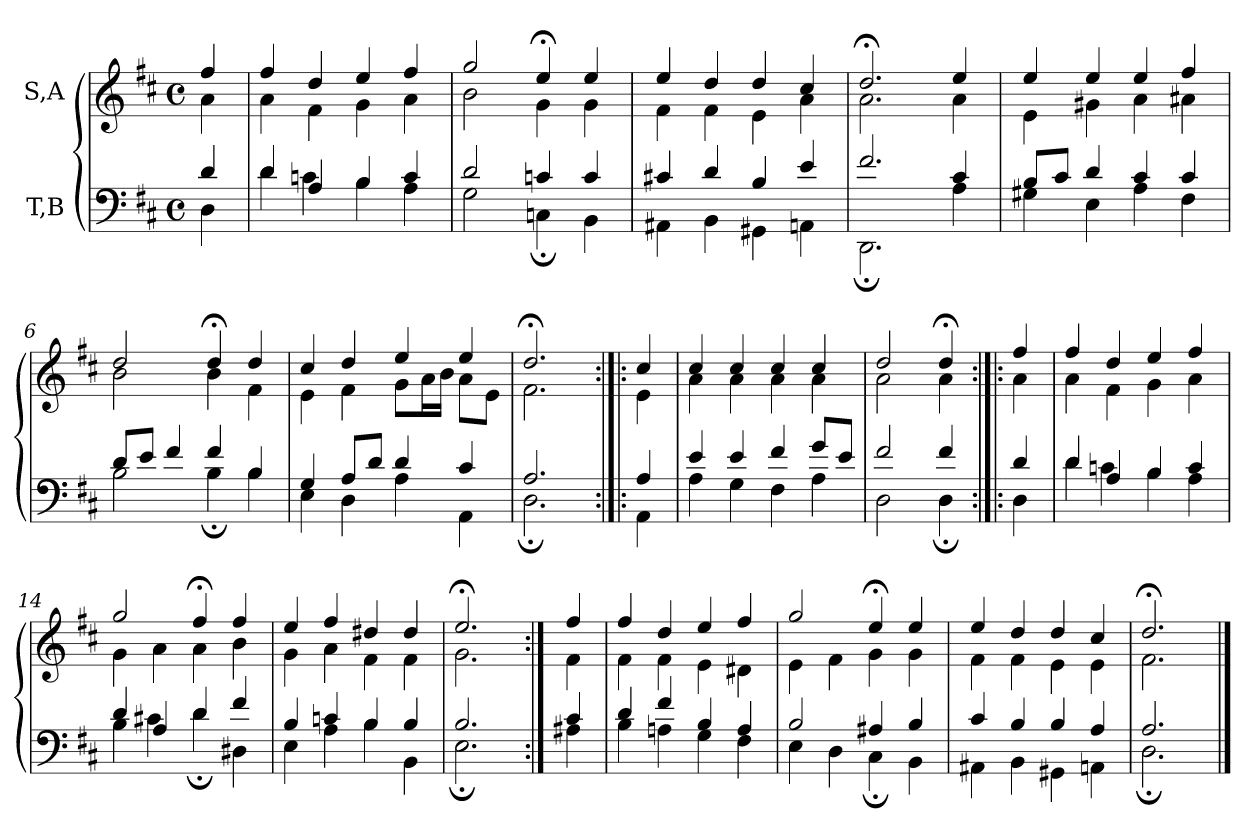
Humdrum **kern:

**kern	**kern
*part2	*part1
*staff2	*staff1
*I"T,B	*I"S,A
*clefF4	*clefG2
*k[f#c#]	*k[f#c#]
*M4/4	*M4/4
*met(c)	*met(c)
=	=
*^	*^
4d	4D	4ff#	4a
=1	=1	=1	=1
4d	4d	4ff#	4a
4A	4cn	4dd	4f#
4B	4B	4ee	4g
4c	4A	4ff#	4a
=2	=2	=2	=2
2d	2G	2gg	2b
4cn	4Cn;	4ee;<	4g
4c	4BB	4ee	4g
=3	=3	=3	=3
4c#X	4AA#X	4ee	4f#
4d	4BB	4dd	4f#
4B	4GG#X	4dd	4e
4e	4AAn	4cc#	4a
=4	=4	=4	=4
2.f#	2.DD;	2.dd;<	2.a
4c#	4A	4ee	4a
=5	=5	=5	=5
8BL	4G#X	4ee	4e
8c#J	.	.	.
4d	4E	4ee	4g#X
4c#	4A	4ee	4a
4c#	4F#	4ff#	4a#X
=6	=6	=6	=6
8dL	2B	2dd	2b
8eJ	.	.	.
4f#	.	.	.
4f#	4B;	4dd;<	4b
4B	4B	4dd	4f#
=7	=7	=7	=7
4G	4E	4cc#	4e
8AL	4D	4dd	4f#
8dJ	.	.	.
4d	4A	4ee	8gL
.	.	.	16aL
.	.	.	16bJJ
4c#	4AA	4ee	8aL
.	.	.	8eJ
=1299	=1299	=1299	=1299
2.A	2.D;	2.dd;<	2.f#
=1300:|!|:	=1300:|!|:	=1300:|!|:	=1300:|!|:
4A	4AA	4cc#	4e
=10	=10	=10	=10
4e	4A	4cc#	4a
4e	4G	4cc#	4a
4f#	4F#	4cc#	4a
8gL	4A	4cc#	4a
8eJ	.	.	.
=1302	=1302	=1302	=1302
2f#	2D	2dd	2a
4f#	4D;	4dd;<	4a
=1303:|!|:	=1303:|!|:	=1303:|!|:	=1303:|!|:
4d	4D	4ff#	4a
=13	=13	=13	=13
4d	4d	4ff#	4a
4A	4cn	4dd	4f#
4B	4B	4ee	4g
4c	4A	4ff#	4a
=14	=14	=14	=14
4d	4B	2gg	4g
4A	4c#X	.	4a
4d	4d;	4ff#;<	4a
4f#	4D#X	4ff#	4b
=15	=15	=15	=15
4B	4E	4ee	4g
4cn	4A	4ff#	4a
4B	4B	4dd#X	4f#
4B	4BB	4dd#	4f#
=1307	=1307	=1307	=1307
2.B	2.E;	2.ee;<	2.g
=1308:|!	=1308:|!	=1308:|!	=1308:|!
4c#	4A#X	4ff#	4f#
=18	=18	=18	=18
4d	4B	4ff#	4f#
4f#	4An	4dd	4f#
4B	4G	4ee	4e
4A	4F#	4ff#	4d#X
=19	=19	=19	=19
2B	4E	2gg	4e
.	4D	.	4f#
4A#X	4C#;	4ee;<	4g
4B	4BB	4ee	4g
=20	=20	=20	=20
4c#	4AA#X	4ee	4f#
4B	4BB	4dd	4f#
4B	4GG#X	4dd	4e
4A	4AAn	4cc#	4e
=1312	=1312	=1312	=1312
2.A	2.D;	2.dd;<	2.f#
*v	*v	*	*
*	*v	*v
==	==
*-	*-
